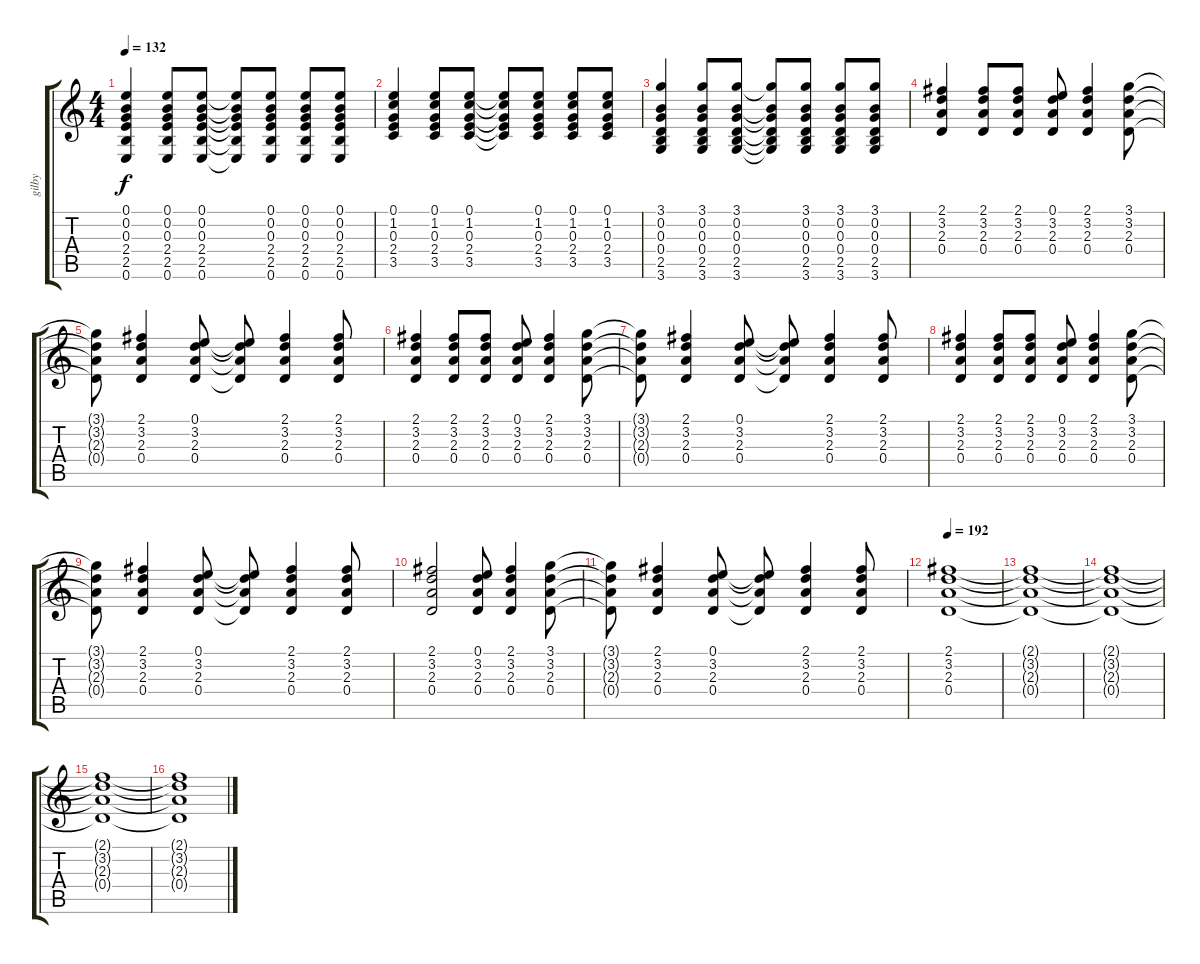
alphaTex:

\track ("gilby" "gilby") {instrument acousticguitarnylon}
\staff {score tabs}
\tuning (E4 B3 G3 D3 A2 E2) {hide}
\ts (4 4)
\tempo 132
\clef g2
\ks c
(0.1 0.2 0.3 2.4 2.5 0.6).4{dy f} (0.1 0.2 0.3 2.4 2.5 0.6).8 (0.1 0.2 0.3 2.4 2.5 0.6).8 (0.1{t} 0.2{t} 0.3{t} 2.4{t} 2.5{t} 0.6{t}).8 (0.1 0.2 0.3 2.4 2.5 0.6).8 (0.1 0.2 0.3 2.4 2.5 0.6).8 (0.1 0.2 0.3 2.4 2.5 0.6).8 |
(0.1 1.2 0.3 2.4 3.5).4 (0.1 1.2 0.3 2.4 3.5).8 (0.1 1.2 0.3 2.4 3.5).8 (0.1{t} 1.2{t} 0.3{t} 2.4{t} 3.5{t}).8 (0.1 1.2 0.3 2.4 3.5).8 (0.1 1.2 0.3 2.4 3.5).8 (0.1 1.2 0.3 2.4 3.5).8 |
(3.1 0.2 0.3 0.4 2.5 3.6).4 (3.1 0.2 0.3 0.4 2.5 3.6).8 (3.1 0.2 0.3 0.4 2.5 3.6).8 (3.1{t} 0.2{t} 0.3{t} 0.4{t} 2.5{t} 3.6{t}).8 (3.1 0.2 0.3 0.4 2.5 3.6).8 (3.1 0.2 0.3 0.4 2.5 3.6).8 (3.1 0.2 0.3 0.4 2.5 3.6).8 |
(2.1 3.2 2.3 0.4).4 (2.1 3.2 2.3 0.4).8 (2.1 3.2 2.3 0.4).8 (0.1 3.2 2.3 0.4).8 (2.1 3.2 2.3 0.4).4 (3.1 3.2 2.3 0.4).8 |
(3.1{t} 3.2{t} 2.3{t} 0.4{t}).8 (2.1 3.2 2.3 0.4).4 (0.1 3.2 2.3 0.4).8 (0.1{t} 3.2{t} 2.3{t} 0.4{t}).8 (2.1 3.2 2.3 0.4).4 (2.1 3.2 2.3 0.4).8 |
(2.1 3.2 2.3 0.4).4 (2.1 3.2 2.3 0.4).8 (2.1 3.2 2.3 0.4).8 (0.1 3.2 2.3 0.4).8 (2.1 3.2 2.3 0.4).4 (3.1 3.2 2.3 0.4).8 |
(3.1{t} 3.2{t} 2.3{t} 0.4{t}).8 (2.1 3.2 2.3 0.4).4 (0.1 3.2 2.3 0.4).8 (0.1{t} 3.2{t} 2.3{t} 0.4{t}).8 (2.1 3.2 2.3 0.4).4 (2.1 3.2 2.3 0.4).8 |
(2.1 3.2 2.3 0.4).4 (2.1 3.2 2.3 0.4).8 (2.1 3.2 2.3 0.4).8 (0.1 3.2 2.3 0.4).8 (2.1 3.2 2.3 0.4).4 (3.1 3.2 2.3 0.4).8 |
(3.1{t} 3.2{t} 2.3{t} 0.4{t}).8 (2.1 3.2 2.3 0.4).4 (0.1 3.2 2.3 0.4).8 (0.1{t} 3.2{t} 2.3{t} 0.4{t}).8 (2.1 3.2 2.3 0.4).4 (2.1 3.2 2.3 0.4).8 |
(2.1 3.2 2.3 0.4).2 (0.1 3.2 2.3 0.4).8 (2.1 3.2 2.3 0.4).4 (3.1 3.2 2.3 0.4).8 |
(3.1{t} 3.2{t} 2.3{t} 0.4{t}).8 (2.1 3.2 2.3 0.4).4 (0.1 3.2 2.3 0.4).8 (0.1{t} 3.2{t} 2.3{t} 0.4{t}).8 (2.1 3.2 2.3 0.4).4 (2.1 3.2 2.3 0.4).8 |
\tempo 192
(2.1 3.2 2.3 0.4).1 |
(2.1{t} 3.2{t} 2.3{t} 0.4{t}).1 |
(2.1{t} 3.2{t} 2.3{t} 0.4{t}).1 |
(2.1{t} 3.2{t} 2.3{t} 0.4{t}).1 |
(2.1{t} 3.2{t} 2.3{t} 0.4{t}).1
